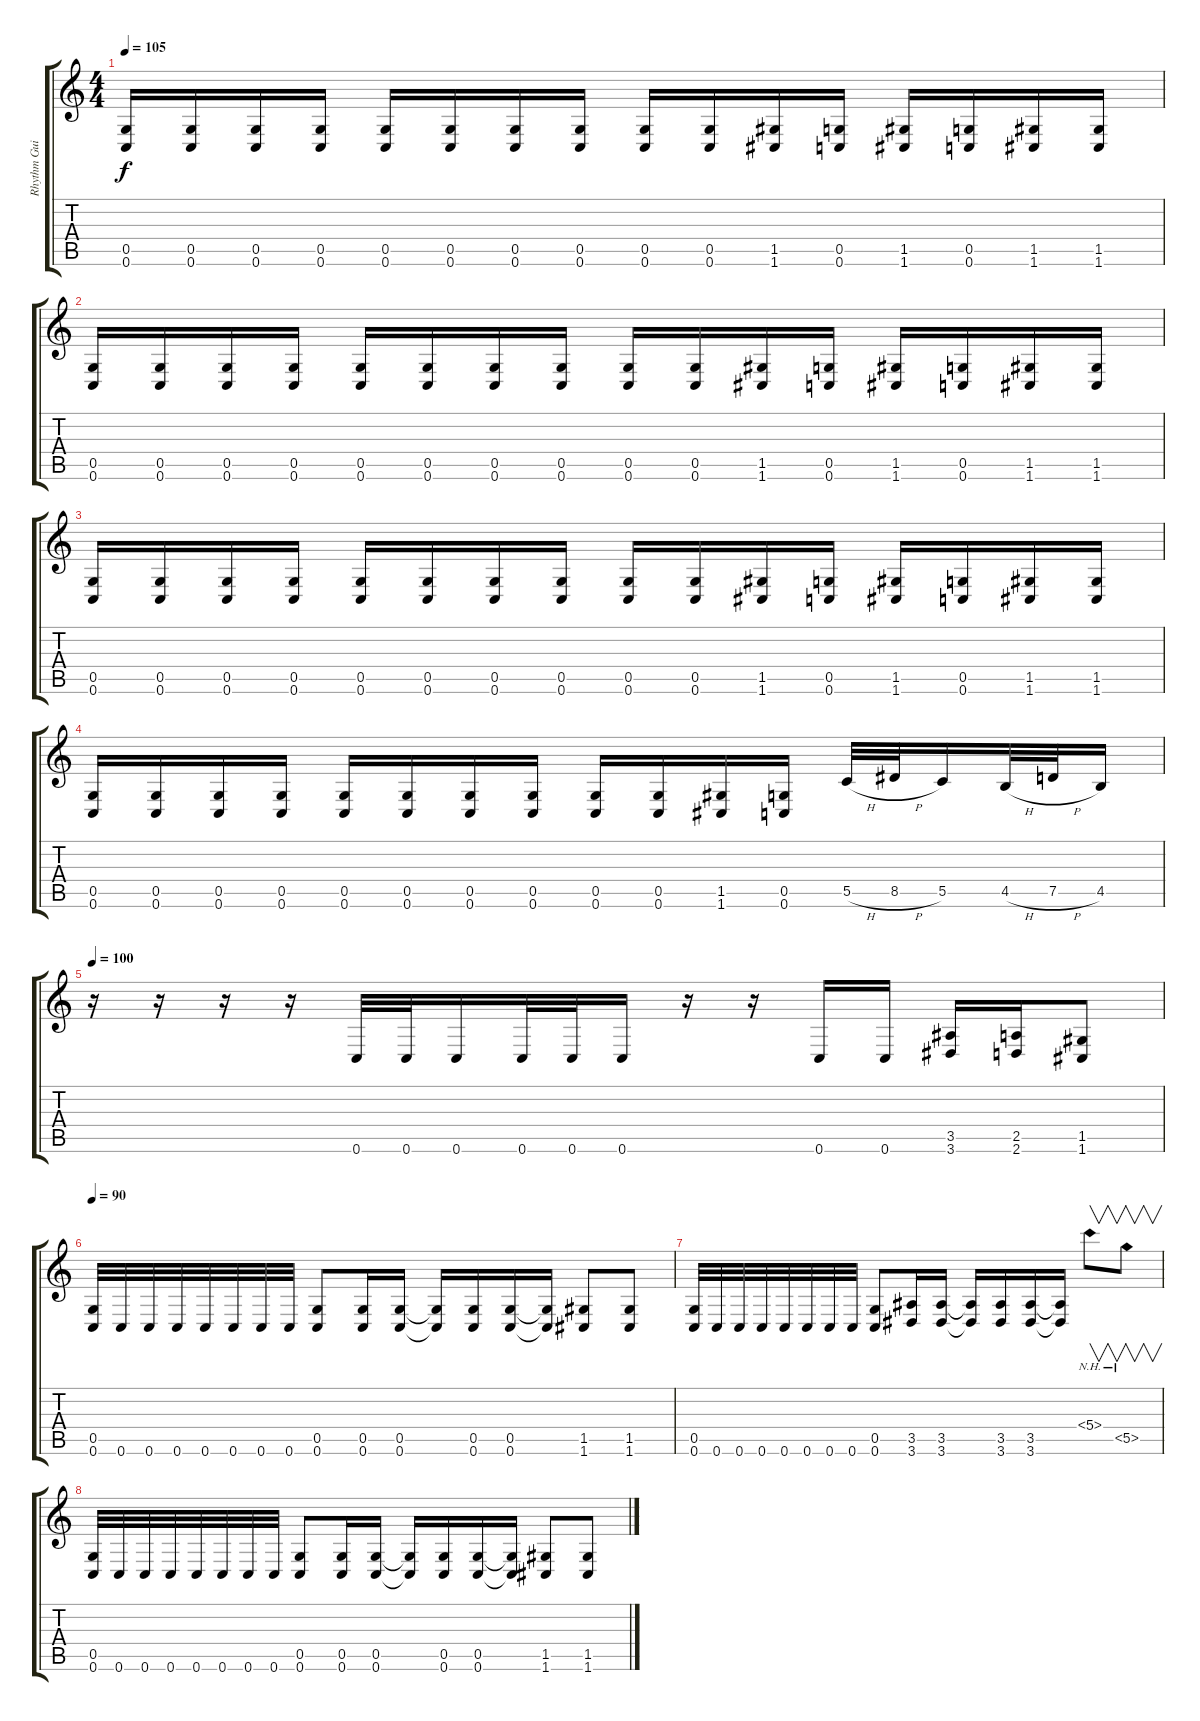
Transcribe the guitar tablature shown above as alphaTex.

\track ("Rhythm Guitar" "Rhythm Gui") {instrument distortionguitar}
\staff {score tabs}
\tuning (D4 A3 F3 C3 G2 C2) {hide}
\ts (4 4)
\tempo 105
\clef g2
\ks c
(0.5 0.6).16{dy f} (0.5 0.6).16 (0.5 0.6).16 (0.5 0.6).16 (0.5 0.6).16 (0.5 0.6).16 (0.5 0.6).16 (0.5 0.6).16 (0.5 0.6).16 (0.5 0.6).16 (1.5 1.6).16 (0.5 0.6).16 (1.5 1.6).16 (0.5 0.6).16 (1.5 1.6).16 (1.5 1.6).16 |
(0.5 0.6).16 (0.5 0.6).16 (0.5 0.6).16 (0.5 0.6).16 (0.5 0.6).16 (0.5 0.6).16 (0.5 0.6).16 (0.5 0.6).16 (0.5 0.6).16 (0.5 0.6).16 (1.5 1.6).16 (0.5 0.6).16 (1.5 1.6).16 (0.5 0.6).16 (1.5 1.6).16 (1.5 1.6).16 |
(0.5 0.6).16 (0.5 0.6).16 (0.5 0.6).16 (0.5 0.6).16 (0.5 0.6).16 (0.5 0.6).16 (0.5 0.6).16 (0.5 0.6).16 (0.5 0.6).16 (0.5 0.6).16 (1.5 1.6).16 (0.5 0.6).16 (1.5 1.6).16 (0.5 0.6).16 (1.5 1.6).16 (1.5 1.6).16 |
(0.5 0.6).16 (0.5 0.6).16 (0.5 0.6).16 (0.5 0.6).16 (0.5 0.6).16 (0.5 0.6).16 (0.5 0.6).16 (0.5 0.6).16 (0.5 0.6).16 (0.5 0.6).16 (1.5 1.6).16 (0.5 0.6).16 5.5{h}.32 8.5{h}.32 5.5.16 4.5{h}.32 7.5{h}.32 4.5.16 |
\tempo 100
r.16 r.16 r.16 r.16 0.6.32 0.6.32 0.6.16 0.6.32 0.6.32 0.6.16 r.16 r.16 0.6.16 0.6.16 (3.5 3.6).16 (2.5 2.6).16 (1.5 1.6).8 |
\tempo 90
(0.5 0.6).32 0.6.32 0.6.32 0.6.32 0.6.32 0.6.32 0.6.32 0.6.32 (0.5 0.6).8 (0.5 0.6).16 (0.5 0.6).16 (0.5{t} 0.6{t}).16 (0.5 0.6).16 (0.5 0.6).16 (0.5{t} 0.6{t}).16 (1.5 1.6).8 (1.5 1.6).8 |
(0.5 0.6).32 0.6.32 0.6.32 0.6.32 0.6.32 0.6.32 0.6.32 0.6.32 (0.5 0.6).8 (3.5 3.6).16 (3.5 3.6).16 (3.5{t} 3.6{t}).16 (3.5 3.6).16 (3.5 3.6).16 (3.5{t} 3.6{t}).16 5.4{nh}.8{v} 5.5{nh}.8{v} |
(0.5 0.6).32 0.6.32 0.6.32 0.6.32 0.6.32 0.6.32 0.6.32 0.6.32 (0.5 0.6).8 (0.5 0.6).16 (0.5 0.6).16 (0.5{t} 0.6{t}).16 (0.5 0.6).16 (0.5 0.6).16 (0.5{t} 0.6{t}).16 (1.5 1.6).8 (1.5 1.6).8
